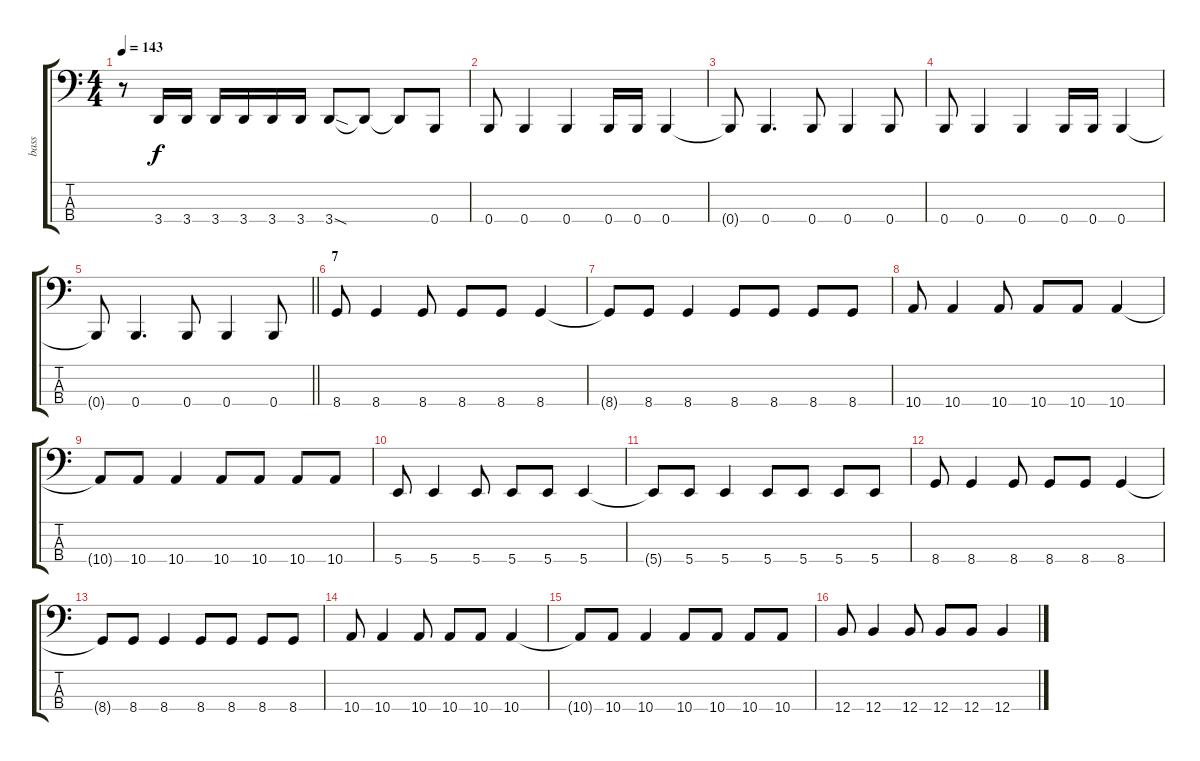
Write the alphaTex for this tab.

\track ("bass" "bass") {instrument electricbasspick}
\staff {score tabs}
\tuning (E2 B1 Gb1 B0) {hide}
\ts (4 4)
\tempo 143
\clef f4
\ks c
r.8{dy f} 3.4.16 3.4.16 3.4.16 3.4.16 3.4.16 3.4.16 3.4{sod}.8 3.4{t}.8 3.4{t}.8 0.4.8 |
0.4.8 0.4.4 0.4.4 0.4.16 0.4.16 0.4.4 |
0.4{t}.8 0.4.4{d} 0.4.8 0.4.4 0.4.8 |
0.4.8 0.4.4 0.4.4 0.4.16 0.4.16 0.4.4 |
\barLineRight lightlight
0.4{t}.8 0.4.4{d} 0.4.8 0.4.4 0.4.8 |
\section ("" "7")
8.4.8 8.4.4 8.4.8 8.4.8 8.4.8 8.4.4 |
8.4{t}.8 8.4.8 8.4.4 8.4.8 8.4.8 8.4.8 8.4.8 |
10.4.8 10.4.4 10.4.8 10.4.8 10.4.8 10.4.4 |
10.4{t}.8 10.4.8 10.4.4 10.4.8 10.4.8 10.4.8 10.4.8 |
5.4.8 5.4.4 5.4.8 5.4.8 5.4.8 5.4.4 |
5.4{t}.8 5.4.8 5.4.4 5.4.8 5.4.8 5.4.8 5.4.8 |
8.4.8 8.4.4 8.4.8 8.4.8 8.4.8 8.4.4 |
8.4{t}.8 8.4.8 8.4.4 8.4.8 8.4.8 8.4.8 8.4.8 |
10.4.8 10.4.4 10.4.8 10.4.8 10.4.8 10.4.4 |
10.4{t}.8 10.4.8 10.4.4 10.4.8 10.4.8 10.4.8 10.4.8 |
12.4.8 12.4.4 12.4.8 12.4.8 12.4.8 12.4.4
